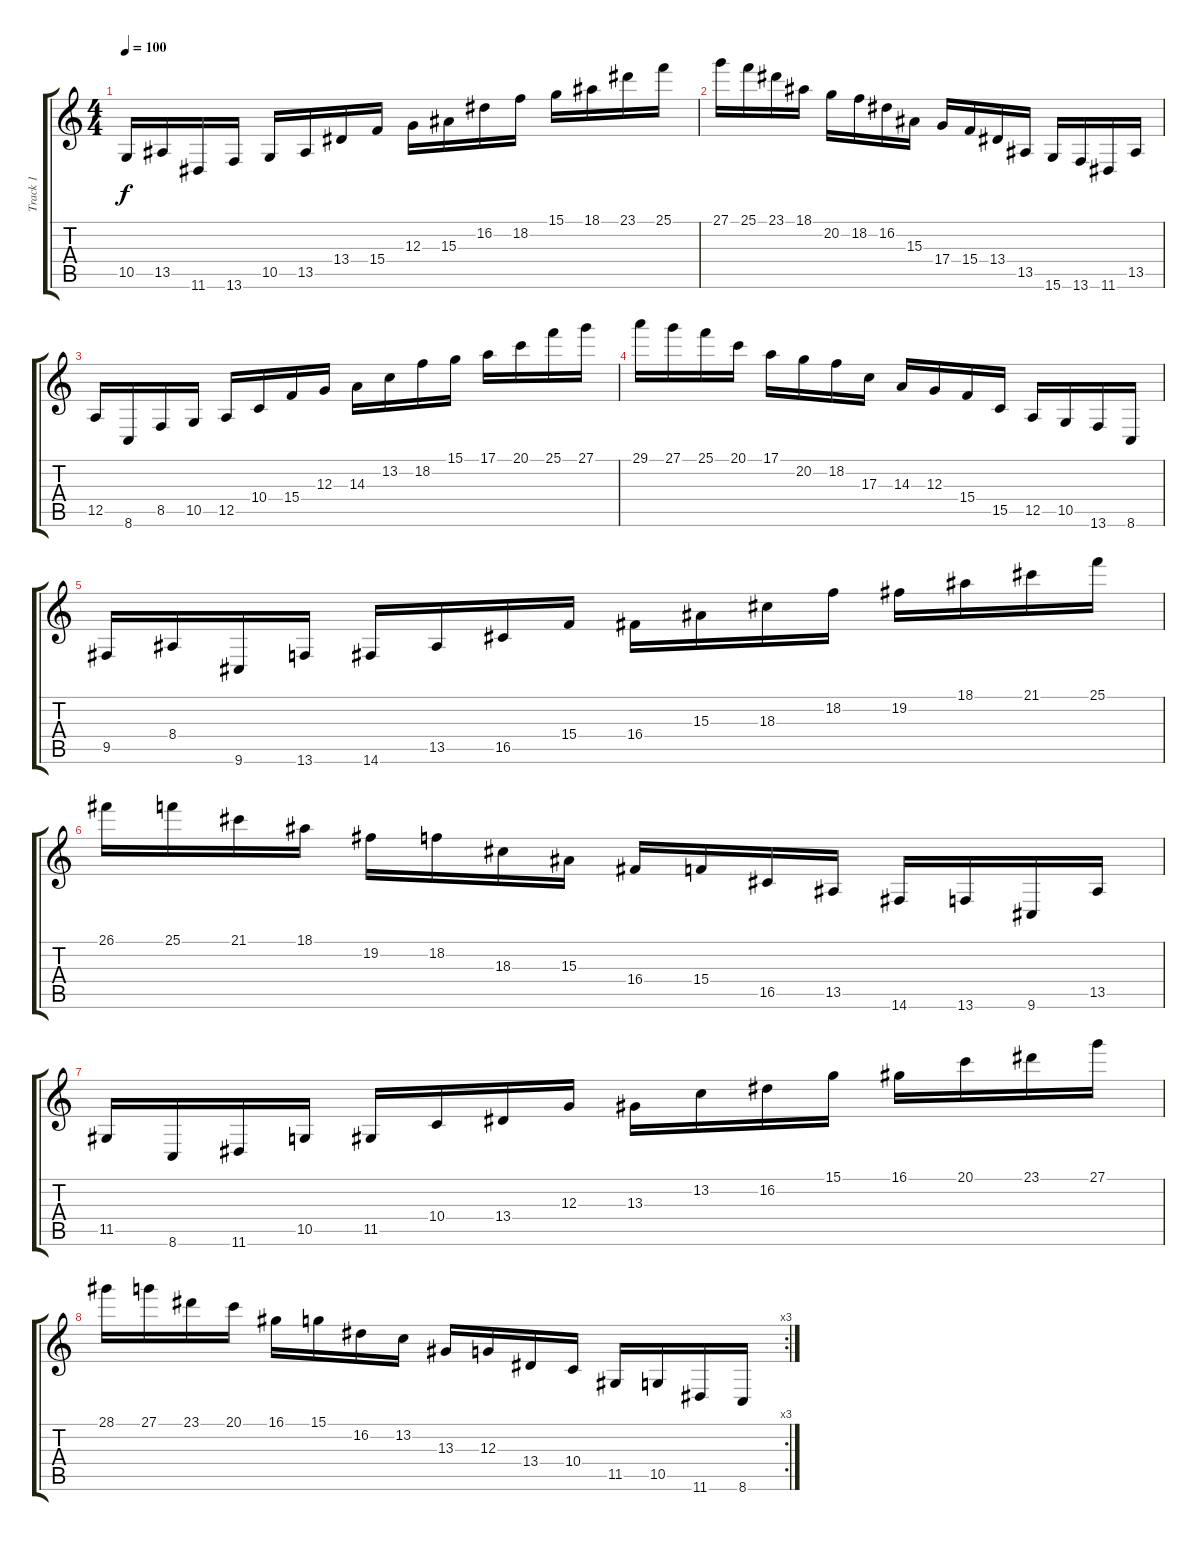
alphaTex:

\track ("Track 1" "Track 1") {instrument lead5charang}
\staff {score tabs}
\tuning (E4 B3 G3 D3 A2 E2) {hide}
\ts (4 4)
\tempo 100
\clef g2
\ks c
10.5.16{dy f} 13.5.16 11.6.16 13.6.16 10.5.16 13.5.16 13.4.16 15.4.16 12.3.16 15.3.16 16.2.16 18.2.16 15.1.16 18.1.16 23.1.16 25.1.16 |
27.1.16 25.1.16 23.1.16 18.1.16 20.2.16 18.2.16 16.2.16 15.3.16 17.4.16 15.4.16 13.4.16 13.5.16 15.6.16 13.6.16 11.6.16 13.5.16 |
12.5.16 8.6.16 8.5.16 10.5.16 12.5.16 10.4.16 15.4.16 12.3.16 14.3.16 13.2.16 18.2.16 15.1.16 17.1.16 20.1.16 25.1.16 27.1.16 |
29.1.16 27.1.16 25.1.16 20.1.16 17.1.16 20.2.16 18.2.16 17.3.16 14.3.16 12.3.16 15.4.16 15.5.16 12.5.16 10.5.16 13.6.16 8.6.16 |
9.5.16 8.4.16 9.6.16 13.6.16 14.6.16 13.5.16 16.5.16 15.4.16 16.4.16 15.3.16 18.3.16 18.2.16 19.2.16 18.1.16 21.1.16 25.1.16 |
26.1.16 25.1.16 21.1.16 18.1.16 19.2.16 18.2.16 18.3.16 15.3.16 16.4.16 15.4.16 16.5.16 13.5.16 14.6.16 13.6.16 9.6.16 13.5.16 |
11.5.16 8.6.16 11.6.16 10.5.16 11.5.16 10.4.16 13.4.16 12.3.16 13.3.16 13.2.16 16.2.16 15.1.16 16.1.16 20.1.16 23.1.16 27.1.16 |
\rc 3
28.1.16 27.1.16 23.1.16 20.1.16 16.1.16 15.1.16 16.2.16 13.2.16 13.3.16 12.3.16 13.4.16 10.4.16 11.5.16 10.5.16 11.6.16 8.6.16
